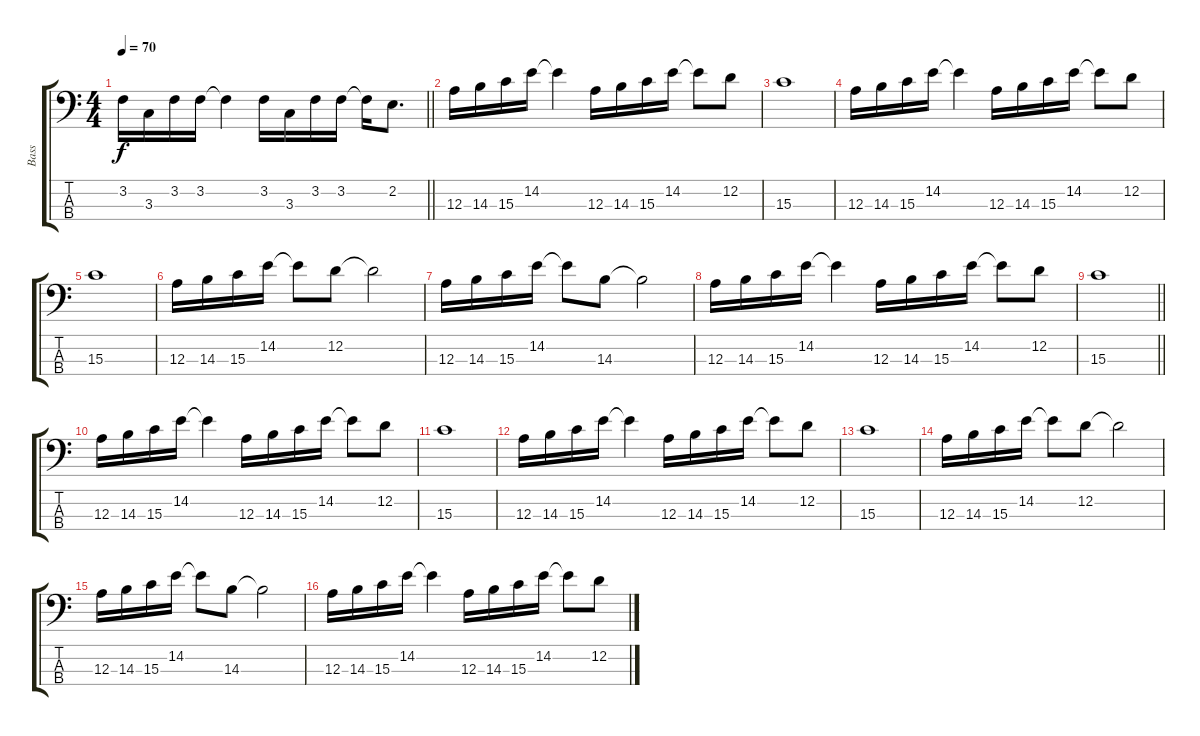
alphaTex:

\track ("Bass" "Bass") {instrument electricbasspick}
\staff {score tabs}
\tuning (G2 D2 A1 E1) {hide}
\ts (4 4)
\tempo 70
\clef f4
\barLineRight lightlight
\ks c
3.2.16{dy f} 3.3.16 3.2.16 3.2.16 3.2{t}.4 3.2.16 3.3.16 3.2.16 3.2.16 3.2{t}.16 2.2.8{d} |
12.3.16 14.3.16 15.3.16 14.2.16 14.2{t}.4 12.3.16 14.3.16 15.3.16 14.2.16 14.2{t}.8 12.2.8 |
15.3.1 |
12.3.16 14.3.16 15.3.16 14.2.16 14.2{t}.4 12.3.16 14.3.16 15.3.16 14.2.16 14.2{t}.8 12.2.8 |
15.3.1 |
12.3.16 14.3.16 15.3.16 14.2.16 14.2{t}.8 12.2.8 12.2{t}.2 |
12.3.16 14.3.16 15.3.16 14.2.16 14.2{t}.8 14.3.8 14.3{t}.2 |
12.3.16 14.3.16 15.3.16 14.2.16 14.2{t}.4 12.3.16 14.3.16 15.3.16 14.2.16 14.2{t}.8 12.2.8 |
\barLineRight lightlight
15.3.1 |
12.3.16 14.3.16 15.3.16 14.2.16 14.2{t}.4 12.3.16 14.3.16 15.3.16 14.2.16 14.2{t}.8 12.2.8 |
15.3.1 |
12.3.16 14.3.16 15.3.16 14.2.16 14.2{t}.4 12.3.16 14.3.16 15.3.16 14.2.16 14.2{t}.8 12.2.8 |
15.3.1 |
12.3.16 14.3.16 15.3.16 14.2.16 14.2{t}.8 12.2.8 12.2{t}.2 |
12.3.16 14.3.16 15.3.16 14.2.16 14.2{t}.8 14.3.8 14.3{t}.2 |
12.3.16 14.3.16 15.3.16 14.2.16 14.2{t}.4 12.3.16 14.3.16 15.3.16 14.2.16 14.2{t}.8 12.2.8
